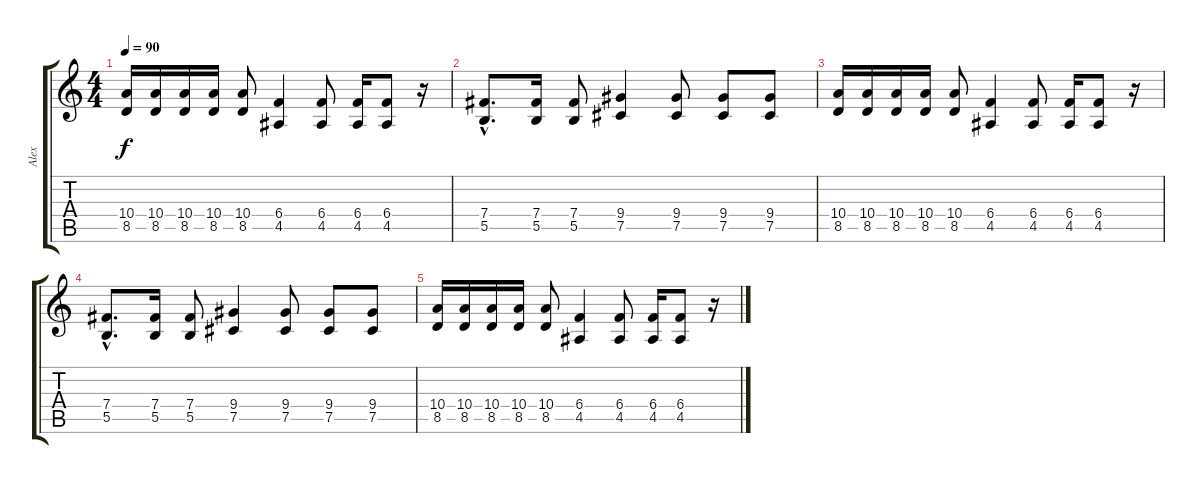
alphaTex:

\track ("Alex" "Alex") {instrument overdrivenguitar}
\staff {score tabs}
\tuning (Db4 Ab3 E3 B2 Gb2 B1) {hide}
\ts (4 4)
\tempo 90
\clef g2
\ks c
(10.4 8.5).16{dy f} (10.4 8.5).16 (10.4 8.5).16 (10.4 8.5).16 (10.4 8.5).8 (6.4 4.5).4 (6.4 4.5).8 (6.4 4.5).16 (6.4 4.5).8 r.16 |
(7.4{hac} 5.5{hac}).8{d} (7.4 5.5).16 (7.4 5.5).8 (9.4 7.5).4 (9.4 7.5).8 (9.4 7.5).8 (9.4 7.5).8 |
(10.4 8.5).16 (10.4 8.5).16 (10.4 8.5).16 (10.4 8.5).16 (10.4 8.5).8 (6.4 4.5).4 (6.4 4.5).8 (6.4 4.5).16 (6.4 4.5).8 r.16 |
(7.4{hac} 5.5{hac}).8{d} (7.4 5.5).16 (7.4 5.5).8 (9.4 7.5).4 (9.4 7.5).8 (9.4 7.5).8 (9.4 7.5).8 |
(10.4 8.5).16 (10.4 8.5).16 (10.4 8.5).16 (10.4 8.5).16 (10.4 8.5).8 (6.4 4.5).4 (6.4 4.5).8 (6.4 4.5).16 (6.4 4.5).8 r.16
